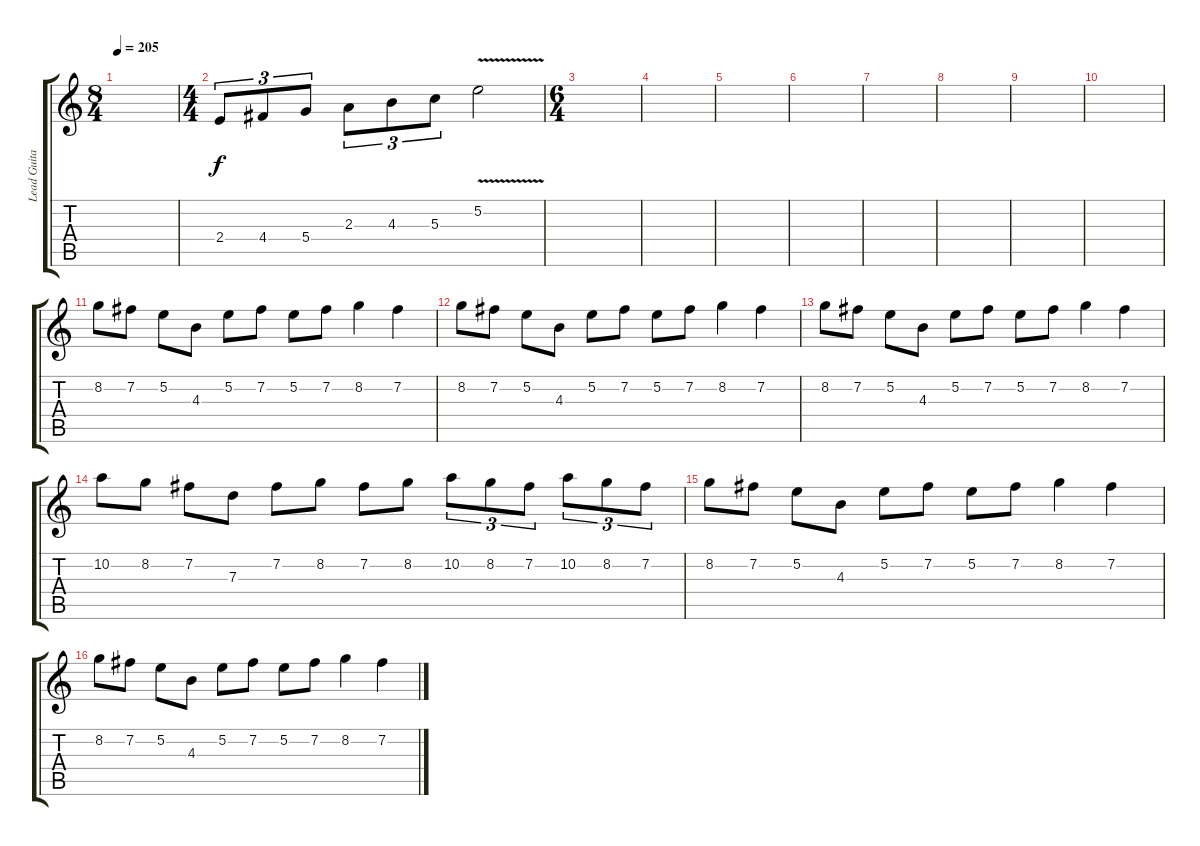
\track ("Lead Guitar" "Lead Guita") {instrument distortionguitar}
\staff {score tabs}
\tuning (E4 B3 G3 D3 A2 E2) {hide}
\ts (8 4)
\tempo 205
\clef g2
\ks c
|
\ts (4 4)
2.4.8{tu (3 2)} 4.4.8{tu (3 2)} 5.4.8{tu (3 2)} 2.3.8{tu (3 2)} 4.3.8{tu (3 2)} 5.3.8{tu (3 2)} 5.2{v}.2{instrument guitarharmonics} |
\ts (6 4)
|
|
|
|
|
|
|
|
8.2.8 7.2.8 5.2.8 4.3.8 5.2.8 7.2.8 5.2.8 7.2.8 8.2.4 7.2.4 |
8.2.8 7.2.8 5.2.8 4.3.8 5.2.8 7.2.8 5.2.8 7.2.8 8.2.4 7.2.4 |
8.2.8 7.2.8 5.2.8 4.3.8 5.2.8 7.2.8 5.2.8 7.2.8 8.2.4 7.2.4 |
10.2.8 8.2.8 7.2.8 7.3.8 7.2.8 8.2.8 7.2.8 8.2.8 10.2.8{tu (3 2)} 8.2.8{tu (3 2)} 7.2.8{tu (3 2)} 10.2.8{tu (3 2)} 8.2.8{tu (3 2)} 7.2.8{tu (3 2)} |
8.2.8 7.2.8 5.2.8 4.3.8 5.2.8 7.2.8 5.2.8 7.2.8 8.2.4 7.2.4 |
8.2.8 7.2.8 5.2.8 4.3.8 5.2.8 7.2.8 5.2.8 7.2.8 8.2.4 7.2.4
